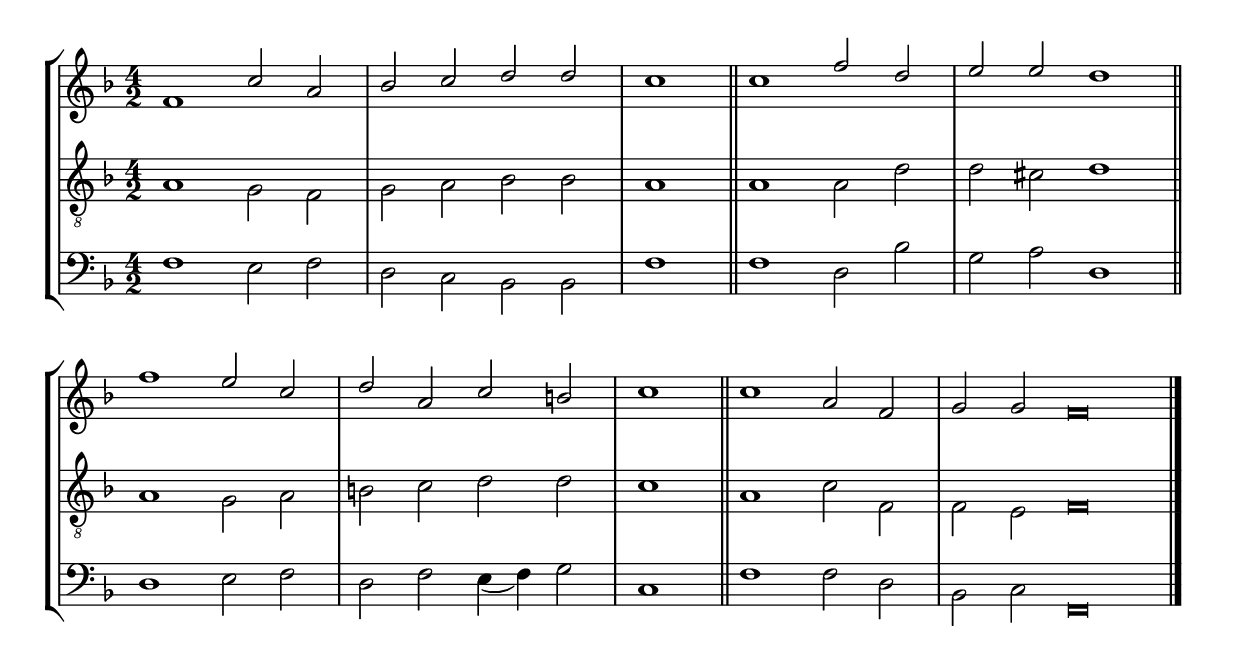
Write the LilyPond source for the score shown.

tuneTitle = "Exeter Tune"
tuneMeter = "C.M."
author = ""
voiceFontSize = 0

cantusMusic = {
  \clef treble
  \key f \major
  \autoBeamOff
  \time 4/2
  \relative c' {
    \override Staff.NoteHead.style = #'baroque
    \set Score.tempoHideNote = ##t \tempo 4 = 120
    \override Staff.TimeSignature #'break-visibility = ##(#f #f #f) 
    \set fontSize = \voiceFontSize
    f1 c'2 a bes c d d \time 2/2 c1 \bar "||"
    \time 4/2 c1 f2 d e e d1 \bar "||"
    f1 e2 c d a c b \time 2/2 c1 \bar "||"
    \time 4/2 c1 a2 f \time 6/2 g g f\breve \bar "|."
  }
}

mediusMusic = {
  \clef "treble_8"
  \key f \major
  \autoBeamOff
  \time 4/2
  \relative c' {
    \override Staff.NoteHead.style = #'baroque
    \override Staff.TimeSignature #'break-visibility = ##(#f #f #f)
    \set fontSize = \voiceFontSize
    a1 g2 f g a bes bes a1
    a1 a2 d d cis d1
    a1 g2 a b c d d c1
    a1 c2 f, f e f\breve
  }
}

bassusMusic = {
  \clef bass
  \key f \major
  \autoBeamOff
  \time 4/2
  \relative c {
    \override Staff.NoteHead.style = #'baroque
    \override Staff.TimeSignature #'break-visibility = ##(#f #f #f) 
    \set fontSize = \voiceFontSize
    f1 e2 f d c bes bes f'1
    f1 d2 bes' g a d,1
    d1 e2 f d f e4( f) g2 c,1
    f1 f2 d bes c f,\breve
  }
}

\score
{
  \header {
    poet = \markup { \typewriter { \author } }
    instrument = \markup { \typewriter { #(string-append tuneTitle ". ") }
			   \tuneMeter }
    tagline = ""
  }

  <<
    \new StaffGroup {
      <<
	\new Staff = "cantus" {
	  <<
	    \new Voice = "one" { \stemUp \slurUp \tieUp \cantusMusic }
	  >>
	}
	\new Staff = "medius" {
	  <<
	    \new Voice = "two" { \stemDown \slurDown \tieDown \mediusMusic }
	  >>
	}
	\new Staff = "bassus" {
	  <<
	    \new  Voice = "four" { \stemDown \slurDown \tieDown \bassusMusic }
	  >>
	}
      >>
    }
    
  >>

  \layout {
    \context {
      \override VerticalAxisGroup #'minimum-Y-extent = #'(0 . 0)
    }
    \context {
      \Lyrics
      \override LyricText #'font-size = #-1
    }
    \context {
      \Score
      \remove "Bar_number_engraver"
    }
    indent = 0 \cm
  }
  \midi { }
}
